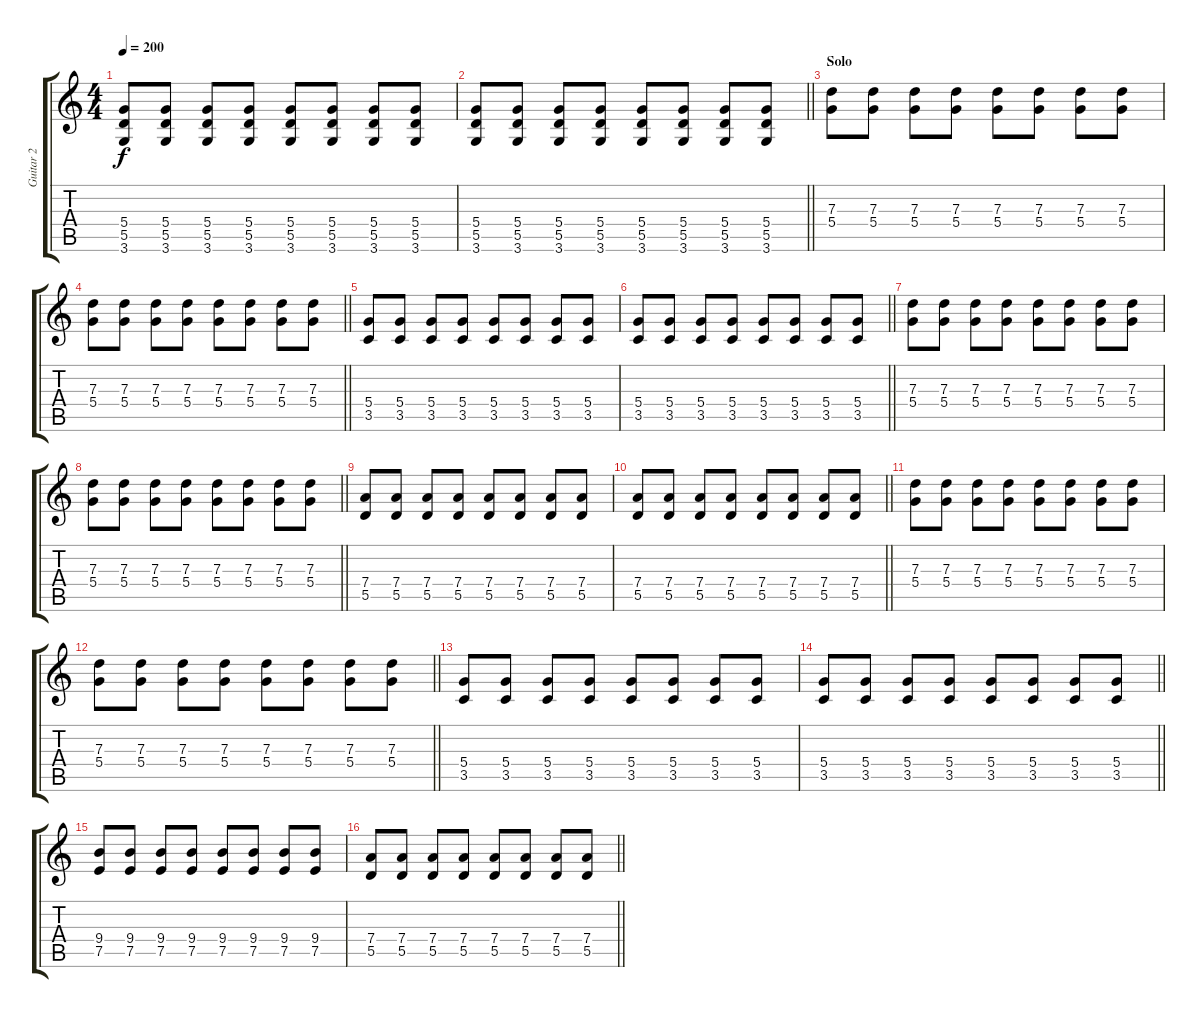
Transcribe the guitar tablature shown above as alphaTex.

\track ("Guitar 2" "Guitar 2") {instrument distortionguitar}
\staff {score tabs}
\tuning (E4 B3 G3 D3 A2 E2) {hide}
\ts (4 4)
\tempo 200
\clef g2
\ks c
(5.4 5.5 3.6).8{dy f} (5.4 5.5 3.6).8 (5.4 5.5 3.6).8 (5.4 5.5 3.6).8 (5.4 5.5 3.6).8 (5.4 5.5 3.6).8 (5.4 5.5 3.6).8 (5.4 5.5 3.6).8 |
\barLineRight lightlight
(5.4 5.5 3.6).8 (5.4 5.5 3.6).8 (5.4 5.5 3.6).8 (5.4 5.5 3.6).8 (5.4 5.5 3.6).8 (5.4 5.5 3.6).8 (5.4 5.5 3.6).8 (5.4 5.5 3.6).8 |
\section ("" "Solo")
(7.3 5.4).8 (7.3 5.4).8 (7.3 5.4).8 (7.3 5.4).8 (7.3 5.4).8 (7.3 5.4).8 (7.3 5.4).8 (7.3 5.4).8 |
\barLineRight lightlight
(7.3 5.4).8 (7.3 5.4).8 (7.3 5.4).8 (7.3 5.4).8 (7.3 5.4).8 (7.3 5.4).8 (7.3 5.4).8 (7.3 5.4).8 |
(5.4 3.5).8 (5.4 3.5).8 (5.4 3.5).8 (5.4 3.5).8 (5.4 3.5).8 (5.4 3.5).8 (5.4 3.5).8 (5.4 3.5).8 |
\barLineRight lightlight
(5.4 3.5).8 (5.4 3.5).8 (5.4 3.5).8 (5.4 3.5).8 (5.4 3.5).8 (5.4 3.5).8 (5.4 3.5).8 (5.4 3.5).8 |
(7.3 5.4).8 (7.3 5.4).8 (7.3 5.4).8 (7.3 5.4).8 (7.3 5.4).8 (7.3 5.4).8 (7.3 5.4).8 (7.3 5.4).8 |
\barLineRight lightlight
(7.3 5.4).8 (7.3 5.4).8 (7.3 5.4).8 (7.3 5.4).8 (7.3 5.4).8 (7.3 5.4).8 (7.3 5.4).8 (7.3 5.4).8 |
(7.4 5.5).8 (7.4 5.5).8 (7.4 5.5).8 (7.4 5.5).8 (7.4 5.5).8 (7.4 5.5).8 (7.4 5.5).8 (7.4 5.5).8 |
\barLineRight lightlight
(7.4 5.5).8 (7.4 5.5).8 (7.4 5.5).8 (7.4 5.5).8 (7.4 5.5).8 (7.4 5.5).8 (7.4 5.5).8 (7.4 5.5).8 |
(7.3 5.4).8 (7.3 5.4).8 (7.3 5.4).8 (7.3 5.4).8 (7.3 5.4).8 (7.3 5.4).8 (7.3 5.4).8 (7.3 5.4).8 |
\barLineRight lightlight
(7.3 5.4).8 (7.3 5.4).8 (7.3 5.4).8 (7.3 5.4).8 (7.3 5.4).8 (7.3 5.4).8 (7.3 5.4).8 (7.3 5.4).8 |
(5.4 3.5).8 (5.4 3.5).8 (5.4 3.5).8 (5.4 3.5).8 (5.4 3.5).8 (5.4 3.5).8 (5.4 3.5).8 (5.4 3.5).8 |
\barLineRight lightlight
(5.4 3.5).8 (5.4 3.5).8 (5.4 3.5).8 (5.4 3.5).8 (5.4 3.5).8 (5.4 3.5).8 (5.4 3.5).8 (5.4 3.5).8 |
(9.4 7.5).8 (9.4 7.5).8 (9.4 7.5).8 (9.4 7.5).8 (9.4 7.5).8 (9.4 7.5).8 (9.4 7.5).8 (9.4 7.5).8 |
\barLineRight lightlight
(7.4 5.5).8 (7.4 5.5).8 (7.4 5.5).8 (7.4 5.5).8 (7.4 5.5).8 (7.4 5.5).8 (7.4 5.5).8 (7.4 5.5).8
